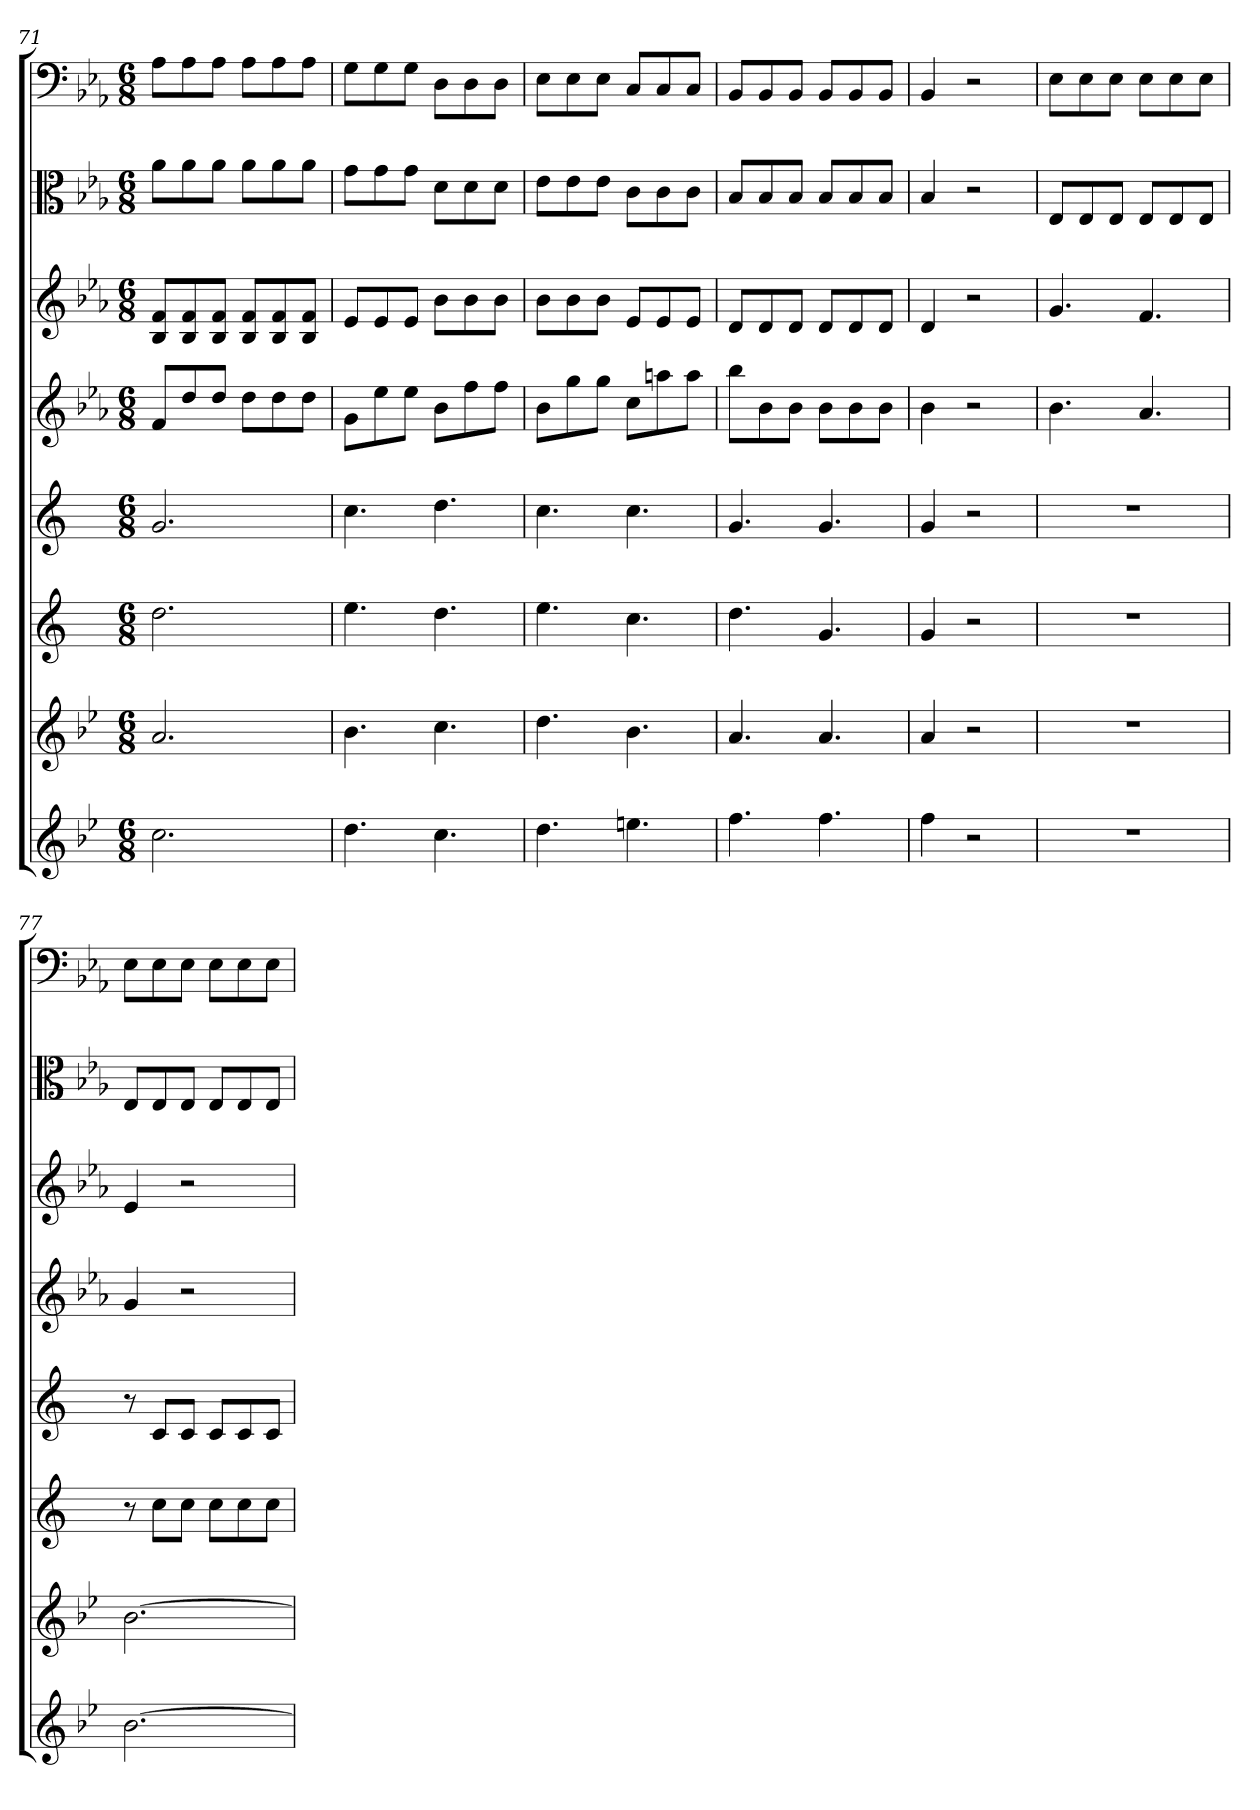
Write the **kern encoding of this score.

**kern	**kern	**kern	**kern	**kern	**kern	**kern	**kern
*part8	*part7	*part6	*part5	*part4	*part3	*part2	*part1
*staff8	*staff7	*staff6	*staff5	*staff4	*staff3	*staff2	*staff1
*	*	*	*	*	*	*clefC3	*clefF4
*k[b-e-]	*k[b-e-]	*k[]	*k[]	*k[b-e-a-]	*k[b-e-a-]	*k[b-e-a-]	*k[b-e-a-]
*M6/8	*M6/8	*M6/8	*M6/8	*M6/8	*M6/8	*M6/8	*M6/8
=71	=71	=71	=71	=71	=71	=71	=71
2.cc	2.a	2.dd	2.g	8fL	8B- 8fL	8a-\L	8A-\L
.	.	.	.	8dd	8B- 8f	8a-\	8A-\
.	.	.	.	8ddJ	8B- 8fJ	8a-\J	8A-\J
.	.	.	.	8ddL	8B- 8fL	8a-\L	8A-\L
.	.	.	.	8dd	8B- 8f	8a-\	8A-\
.	.	.	.	8ddJ	8B- 8fJ	8a-\J	8A-\J
=72	=72	=72	=72	=72	=72	=72	=72
4.dd	4.b-	4.ee	4.cc	8gL	8e-L	8g\L	8G\L
.	.	.	.	8ee-	8e-	8g\	8G\
.	.	.	.	8ee-J	8e-J	8g\J	8G\J
4.cc	4.cc	4.dd	4.dd	8b-L	8b-L	8d\L	8D\L
.	.	.	.	8ff	8b-	8d\	8D\
.	.	.	.	8ffJ	8b-J	8d\J	8D\J
=73	=73	=73	=73	=73	=73	=73	=73
4.dd	4.dd	4.ee	4.cc	8b-L	8b-L	8e-\L	8E-\L
.	.	.	.	8gg	8b-	8e-\	8E-\
.	.	.	.	8ggJ	8b-J	8e-\J	8E-\J
4.een	4.b-	4.cc	4.cc	8ccL	8e-L	8c\L	8C/L
.	.	.	.	8aan	8e-	8c\	8C/
.	.	.	.	8aaJ	8e-J	8c\J	8C/J
=74	=74	=74	=74	=74	=74	=74	=74
4.ff	4.a	4.dd	4.g	8bb-L	8dL	8B-/L	8BB-/L
.	.	.	.	8b-	8d	8B-/	8BB-/
.	.	.	.	8b-J	8dJ	8B-/J	8BB-/J
4.ff	4.a	4.g	4.g	8b-L	8dL	8B-/L	8BB-/L
.	.	.	.	8b-	8d	8B-/	8BB-/
.	.	.	.	8b-J	8dJ	8B-/J	8BB-/J
=75	=75	=75	=75	=75	=75	=75	=75
4ff	4a	4g	4g	4b-	4d	4B-	4BB-
2r	2r	2r	2r	2r	2r	2r	2r
=76	=76	=76	=76	=76	=76	=76	=76
2.r	2.r	2.r	2.r	4.b-	4.g	8E-/L	8E-\L
.	.	.	.	.	.	8E-/	8E-\
.	.	.	.	.	.	8E-/J	8E-\J
.	.	.	.	4.a-	4.f	8E-/L	8E-\L
.	.	.	.	.	.	8E-/	8E-\
.	.	.	.	.	.	8E-/J	8E-\J
=77	=77	=77	=77	=77	=77	=77	=77
[2.b-	[2.b-	8r	8r	4g	4e-	8E-/L	8E-\L
.	.	8ccL	8cL	.	.	8E-/	8E-\
.	.	8ccJ	8cJ	2r	2r	8E-/J	8E-\J
.	.	8ccL	8cL	.	.	8E-/L	8E-\L
.	.	8cc	8c	.	.	8E-/	8E-\
.	.	8ccJ	8cJ	.	.	8E-/J	8E-\J
=	=	=	=	=	=	=	=
*-	*-	*-	*-	*-	*-	*-	*-
